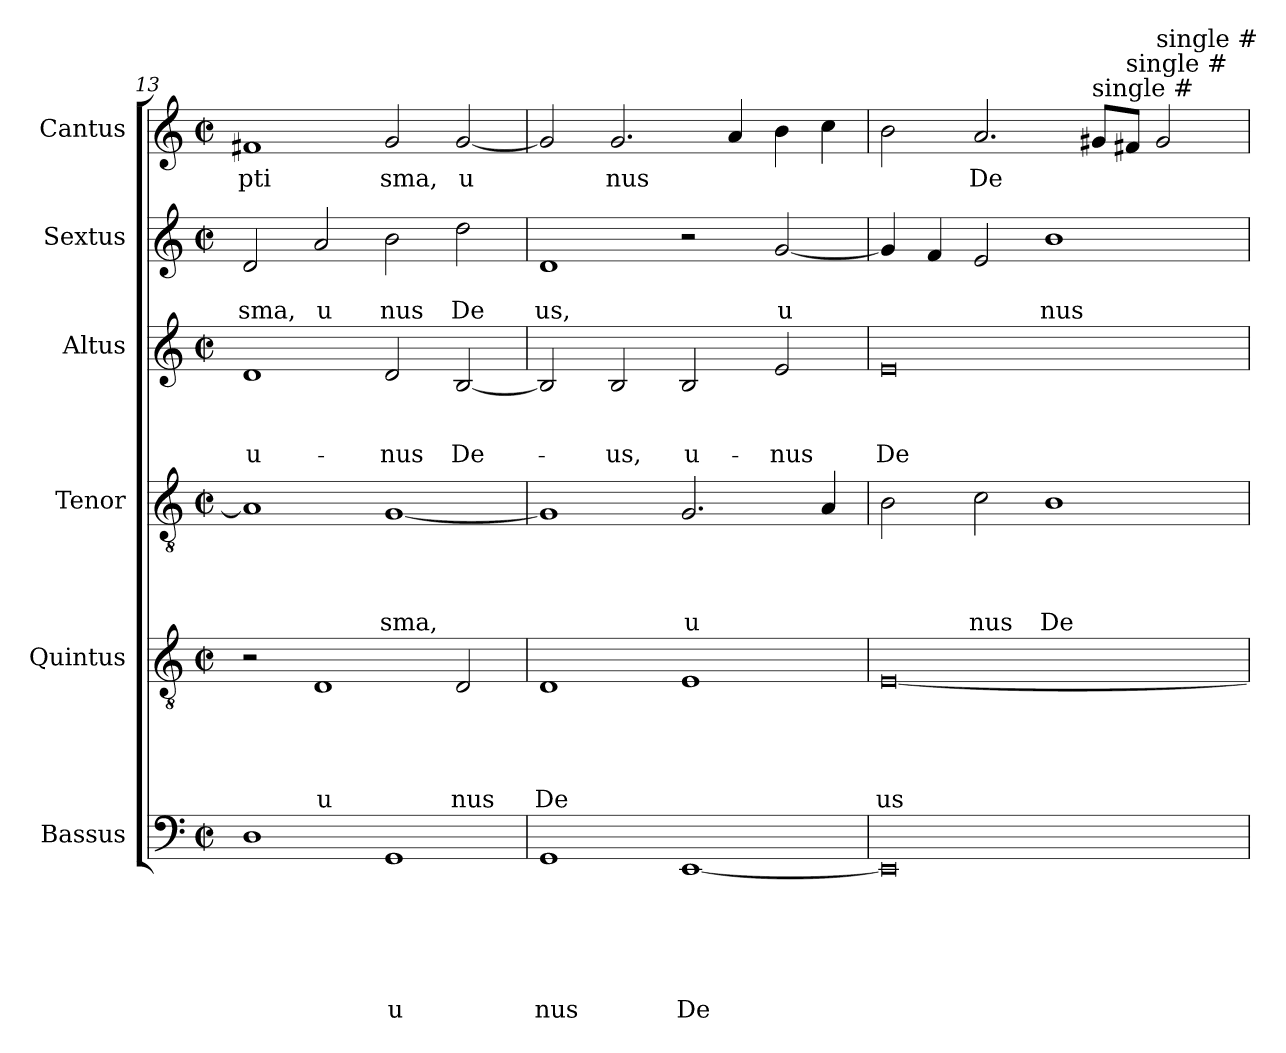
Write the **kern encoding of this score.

**kern	**text	**text	**text	**text	**text	**text	**kern	**text	**text	**text	**text	**text	**kern	**text	**text	**text	**text	**kern	**text	**text	**text	**kern	**text	**text	**kern	**text
*part6	*part6	*part6	*part6	*part6	*part6	*part6	*part5	*part5	*part5	*part5	*part5	*part5	*part4	*part4	*part4	*part4	*part4	*part3	*part3	*part3	*part3	*part2	*part2	*part2	*part1	*part1
*staff6	*staff6	*staff6	*staff6	*staff6	*staff6	*staff6	*staff5	*staff5	*staff5	*staff5	*staff5	*staff5	*staff4	*staff4	*staff4	*staff4	*staff4	*staff3	*staff3	*staff3	*staff3	*staff2	*staff2	*staff2	*staff1	*staff1
*I"Bassus	*	*	*	*	*	*	*I"Quintus	*	*	*	*	*	*I"Tenor	*	*	*	*	*I"Altus	*	*	*	*I"Sextus	*	*	*I"Cantus	*
!!LO:PB:g=z
*clefF4	*	*	*	*	*	*	*clefGv2	*	*	*	*	*	*clefGv2	*	*	*	*	*clefG2	*	*	*	*clefG2	*	*	*clefG2	*
*k[]	*	*	*	*	*	*	*k[]	*	*	*	*	*	*k[]	*	*	*	*	*k[]	*	*	*	*k[]	*	*	*k[]	*
*C:	*	*	*	*	*	*	*C:	*	*	*	*	*	*C:	*	*	*	*	*C:	*	*	*	*C:	*	*	*C:	*
*M2/2	*	*	*	*	*	*	*M2/2	*	*	*	*	*	*M2/2	*	*	*	*	*M2/2	*	*	*	*M2/2	*	*	*M2/2	*
*met(c|)	*	*	*	*	*	*	*met(c|)	*	*	*	*	*	*met(c|)	*	*	*	*	*met(c|)	*	*	*	*met(c|)	*	*	*met(c|)	*
=13	=13	=13	=13	=13	=13	=13	=13	=13	=13	=13	=13	=13	=13	=13	=13	=13	=13	=13	=13	=13	=13	=13	=13	=13	=13	=13
!	!	!	!	!	!	!	!	!	!	!	!	!	!	!	!	!	!	!	!	!	!LO:LY:b	!	!	!LO:LY:b	!	!LO:LY:b
1D	.	.	.	.	.	.	2r	.	.	.	.	.	1A]	.	.	.	.	1d	.	.	u-	2d/	.	sma,	1f#X	pti
!	!	!	!	!	!	!	!	!	!	!	!	!LO:LY:b	!	!	!	!	!	!	!	!	!	!	!	!LO:LY:b	!	!
.	.	.	.	.	.	.	1D	.	.	.	.	u	.	.	.	.	.	.	.	.	.	2a/	.	u	.	.
!	!	!	!	!	!	!LO:LY:b	!	!	!	!	!	!	!	!	!	!	!LO:LY:b	!	!	!	!LO:LY:b	!	!	!LO:LY:b	!	!LO:LY:b
1GG	.	.	.	.	.	u	.	.	.	.	.	.	[<1G	.	.	.	-sma,	2d/	.	.	-nus	2b\	.	nus	2g/	sma,
!	!	!	!	!	!	!	!	!	!	!	!	!LO:LY:b	!	!	!	!	!	!	!	!	!LO:LY:b	!	!	!LO:LY:b	!	!LO:LY:b
.	.	.	.	.	.	.	2D/	.	.	.	.	nus	.	.	.	.	.	[<2B/	.	.	De-	2dd\	.	De	[<2g/	u
=14	=14	=14	=14	=14	=14	=14	=14	=14	=14	=14	=14	=14	=14	=14	=14	=14	=14	=14	=14	=14	=14	=14	=14	=14	=14	=14
!	!	!	!	!	!	!LO:LY:b	!	!	!	!	!	!LO:LY:b	!	!	!	!	!	!	!	!	!	!	!	!LO:LY:b	!	!
1GG	.	.	.	.	.	nus	1D	.	.	.	.	De	1G]	.	.	.	.	2B/]	.	.	.	1d	.	us,	2g/]	.
!	!	!	!	!	!	!	!	!	!	!	!	!	!	!	!	!	!	!	!	!	!LO:LY:b	!	!	!	!	!LO:LY:b
.	.	.	.	.	.	.	.	.	.	.	.	.	.	.	.	.	.	2B/	.	.	-us,	.	.	.	2.g/	nus
!	!	!	!	!	!	!LO:LY:b	!	!	!	!	!	!	!	!	!	!	!LO:LY:b	!	!	!	!LO:LY:b	!	!	!	!	!
[<1EE	.	.	.	.	.	De	1E	.	.	.	.	.	2.G/	.	.	.	u	2B/	.	.	u-	2r	.	.	.	.
.	.	.	.	.	.	.	.	.	.	.	.	.	.	.	.	.	.	.	.	.	.	.	.	.	4a/	.
!	!	!	!	!	!	!	!	!	!	!	!	!	!	!	!	!	!	!	!	!	!LO:LY:b	!	!	!LO:LY:b	!	!
.	.	.	.	.	.	.	.	.	.	.	.	.	.	.	.	.	.	2e/	.	.	-nus	[<2g/	.	u	4b\	.
.	.	.	.	.	.	.	.	.	.	.	.	.	4A/	.	.	.	.	.	.	.	.	.	.	.	4cc\	.
=15	=15	=15	=15	=15	=15	=15	=15	=15	=15	=15	=15	=15	=15	=15	=15	=15	=15	=15	=15	=15	=15	=15	=15	=15	=15	=15
!	!	!	!	!	!	!	!	!	!	!	!	!LO:LY:b	!	!	!	!	!	!	!	!	!LO:LY:b	!	!	!	!	!
0EE]	.	.	.	.	.	.	[<0E	.	.	.	.	us	2B\	.	.	.	.	0e	.	.	De-	4g/]	.	.	2b\	.
.	.	.	.	.	.	.	.	.	.	.	.	.	.	.	.	.	.	.	.	.	.	4f/	.	.	.	.
!	!	!	!	!	!	!	!	!	!	!	!	!	!	!	!	!	!LO:LY:b	!	!	!	!	!	!	!	!	!LO:LY:b
.	.	.	.	.	.	.	.	.	.	.	.	.	2c\	.	.	.	nus	.	.	.	.	2e/	.	.	2.a/	De
!	!	!	!	!	!	!	!	!	!	!	!	!	!	!	!	!	!LO:LY:b	!	!	!	!	!	!	!LO:LY:b	!	!
.	.	.	.	.	.	.	.	.	.	.	.	.	1B	.	.	.	De	.	.	.	.	1b	.	nus	.	.
!	!	!	!	!	!	!	!	!	!	!	!	!	!	!	!	!	!	!	!	!	!	!	!	!	!LO:TX:a:t=single #	!
.	.	.	.	.	.	.	.	.	.	.	.	.	.	.	.	.	.	.	.	.	.	.	.	.	8g#/L	.
!	!	!	!	!	!	!	!	!	!	!	!	!	!	!	!	!	!	!	!	!	!	!	!	!	!LO:TX:a:t=single #	!
.	.	.	.	.	.	.	.	.	.	.	.	.	.	.	.	.	.	.	.	.	.	.	.	.	8f#/J	.
!	!	!	!	!	!	!	!	!	!	!	!	!	!	!	!	!	!	!	!	!	!	!	!	!	!LO:TX:a:t=single #	!
.	.	.	.	.	.	.	.	.	.	.	.	.	.	.	.	.	.	.	.	.	.	.	.	.	2g#/	.
=	=	=	=	=	=	=	=	=	=	=	=	=	=	=	=	=	=	=	=	=	=	=	=	=	=	=
*-	*-	*-	*-	*-	*-	*-	*-	*-	*-	*-	*-	*-	*-	*-	*-	*-	*-	*-	*-	*-	*-	*-	*-	*-	*-	*-
